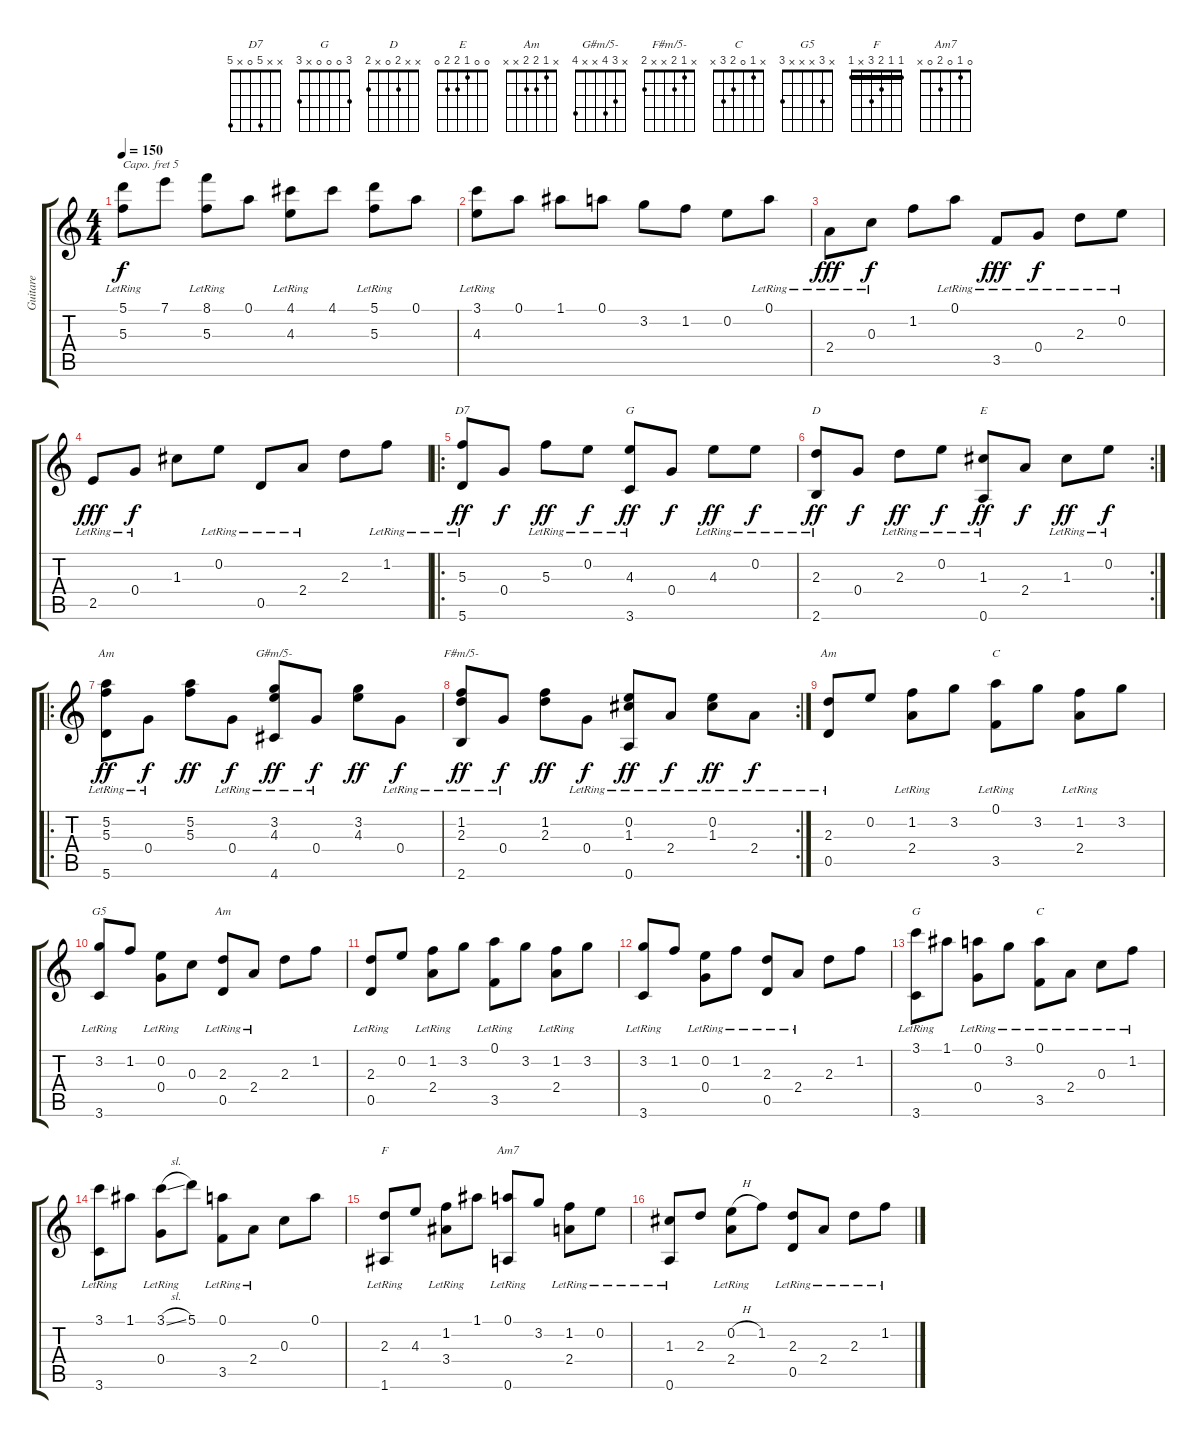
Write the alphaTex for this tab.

\track ("Guitare" "Guitare") {instrument acousticguitarnylon}
\staff {score tabs}
\capo 5
\tuning (E4 B3 G3 D3 A2 E2) {hide}
\chord ("D7" x x 5 0 x 5)
\chord ("G" x x 4 0 x 3)
\chord ("D" x x 2 0 x 2)
\chord ("E" 0 0 1 2 2 0)
\chord ("Am" x 5 5 x x 5)
\chord ("G#m/5-" x 3 4 x x 4)
\chord ("F#m/5-" x 1 2 x x 2)
\chord ("Am" x 1 2 2 0 x)
\chord ("C" 0 1 0 2 3 0)
\chord ("G5" x 3 x x x 3)
\chord ("Am" x 1 2 2 x x)
\chord ("G" 3 0 0 0 x 3)
\chord ("C" x 1 0 2 3 x)
\chord ("F" 1 1 2 3 x 1) {barre 1}
\chord ("Am7" 0 1 0 2 0 x)
\ts (4 4)
\tempo 150
\clef g2
\ks c
(5.1 5.3{lr}).8{dy f} 7.1.8 (8.1 5.3{lr}).8 0.1.8 (4.1 4.3{lr}).8 4.1.8 (5.1 5.3{lr}).8 0.1.8 |
(3.1 4.3{lr}).8 0.1.8 1.1.8 0.1.8 3.2.8 1.2.8 0.2.8 0.1{lr}.8 |
2.4{lr}.8{dy fff} 0.3{lr}.8{dy f} 1.2.8 0.1{lr}.8 3.5{lr}.8{dy fff} 0.4{lr}.8{dy f} 2.3{lr}.8 0.2{lr}.8 |
2.5{lr}.8{dy fff} 0.4{lr}.8{dy f} 1.3.8 0.2{lr}.8 0.5{lr}.8 2.4{lr}.8 2.3.8 1.2{lr}.8 |
\ro
(5.3{lr} 5.6{lr}).8{ch "D7" dy ff} 0.4.8{dy f} 5.3{lr}.8{dy ff} 0.2{lr}.8{dy f} (4.3{lr} 3.6{lr}).8{ch "G" dy ff} 0.4.8{dy f} 4.3{lr}.8{dy ff} 0.2{lr}.8{dy f} |
\rc 2
(2.3{lr} 2.6{lr}).8{ch "D" dy ff} 0.4.8{dy f} 2.3{lr}.8{dy ff} 0.2{lr}.8{dy f} (1.3{lr} 0.6{lr}).8{ch "E" dy ff} 2.4.8{dy f} 1.3{lr}.8{dy ff} 0.2{lr}.8{dy f} |
\ro
(5.2 5.3 5.6{lr}).8{ch "Am" dy ff} 0.4{lr}.8{dy f} (5.2 5.3).8{dy ff} 0.4{lr}.8{dy f} (3.2 4.3 4.6{lr}).8{ch "G#m/5-" dy ff} 0.4{lr}.8{dy f} (3.2 4.3).8{dy ff} 0.4{lr}.8{dy f} |
\rc 2
(1.2 2.3 2.6{lr}).8{ch "F#m/5-" dy ff} 0.4{lr}.8{dy f} (1.2 2.3).8{dy ff} 0.4{lr}.8{dy f} (0.2{lr} 1.3 0.6{lr}).8{dy ff} 2.4{lr}.8{dy f} (0.2{lr} 1.3{lr}).8{dy ff} 2.4{lr}.8{dy f} |
(2.3 0.5{lr}).8{ch "Am"} 0.2.8 (1.2 2.4{lr}).8 3.2.8 (0.1 3.5{lr}).8{ch "C"} 3.2.8 (1.2 2.4{lr}).8 3.2.8 |
(3.2 3.6{lr}).8{ch "G5"} 1.2.8 (0.2 0.4{lr}).8 0.3.8 (2.3 0.5{lr}).8{ch "Am"} 2.4{lr}.8 2.3.8 1.2.8 |
(2.3 0.5{lr}).8 0.2.8 (1.2 2.4{lr}).8 3.2.8 (0.1 3.5{lr}).8 3.2.8 (1.2 2.4{lr}).8 3.2.8 |
(3.2 3.6{lr}).8 1.2.8 (0.2 0.4{lr}).8 1.2{lr}.8 (2.3 0.5{lr}).8 2.4{lr}.8 2.3.8 1.2.8 |
(3.1 3.6{lr}).8{ch "G"} 1.1.8 (0.1 0.4{lr}).8 3.2{lr}.8 (0.1 3.5{lr}).8{ch "C"} 2.4{lr}.8 0.3{lr}.8 1.2{lr}.8 |
(3.1 3.6{lr}).8 1.1.8 (3.1{sl} 0.4{lr}).8 5.1.8 (0.1{lr} 3.5{lr}).8 2.4{lr}.8 0.3.8 0.1.8 |
(2.3 1.6{lr}).8{ch "F"} 4.3.8 (1.2 3.4{lr}).8 1.1.8 (0.1{lr} 0.6{lr}).8{ch "Am7"} 3.2.8 (1.2 2.4{lr}).8 0.2{lr}.8 |
(1.3{lr} 0.6{lr}).8 2.3.8 (0.2{h} 2.4{lr}).8 1.2.8 (2.3 0.5{lr}).8 2.4{lr}.8 2.3{lr}.8 1.2{lr}.8
